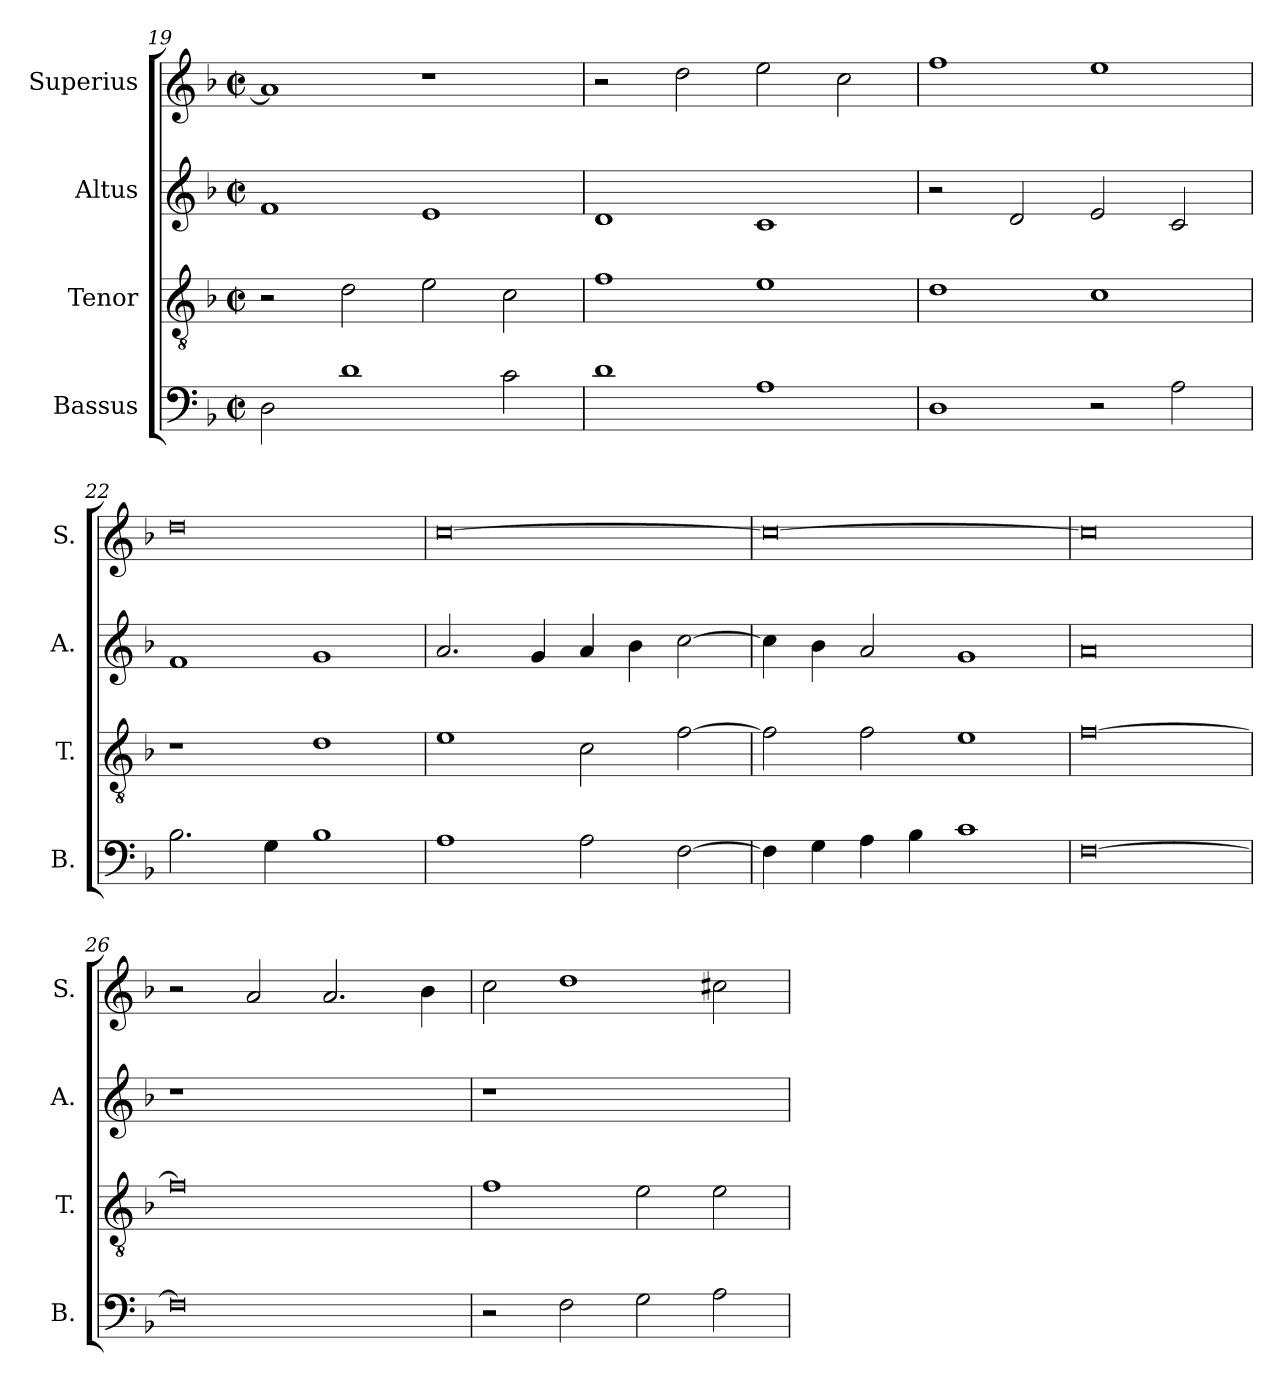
**kern	**kern	**kern	**kern
*part4	*part3	*part2	*part1
*staff4	*staff3	*staff2	*staff1
*I"Bassus	*I"Tenor	*I"Altus	*I"Superius
*I'B.	*I'T.	*I'A.	*I'S.
*clefF4	*clefGv2	*clefG2	*clefG2
*	*ITrd7c12	*	*
*k[b-]	*k[b-]	*k[b-]	*k[b-]
*F:	*F:	*F:	*F:
*M2/2	*M2/2	*M2/2	*M2/2
*met(c|)	*met(c|)	*met(c|)	*met(c|)
=19	=19	=19	=19
2Di\	2r	1fi	1ai]
1di	2Di\	.	.
.	2Ei\	1ei	1r
2ci\	2Ci\	.	.
=20	=20	=20	=20
1di	1Fi	1di	2r
.	.	.	2ddi\
1Ai	1Ei	1ci	2eei\
.	.	.	2cci\
!!LO:PB:g=z
=21	=21	=21	=21
1Di	1Di	2r	1ffi
.	.	2di/	.
2r	1Ci	2ei/	1eei
2Ai\	.	2ci/	.
=22	=22	=22	=22
2.B-i\	1r	1fi	0ddi
4Gi\	.	.	.
1B-i	1Di	1gi	.
=23	=23	=23	=23
1Ai	1Ei	2.ai/	[>0cci
.	.	4gi/	.
2Ai\	2Ci\	4ai/	.
.	.	4b-i\	.
[>2Fi\	[>2Fi\	[>2cci\	.
=24	=24	=24	=24
4Fi\]	2Fi\]	4cci\]	0cci_>
4Gi\	.	4b-i\	.
4Ai\	2Fi\	2ai/	.
4B-i\	.	.	.
1ci	1Ei	1gi	.
=25	=25	=25	=25
[>0Fi	[>0Fi	0ai	0cci]
=26	=26	=26	=26
!	!	!LO:N:vis=1	!
0Fi]	0Fi]	1r	2r
.	.	.	2ai/
.	.	1ryy	2.ai/
.	.	.	4b-i\
!!LO:LB:g=z
=27	=27	=27	=27
!	!	!LO:N:vis=1	!
2r	1Fi	1r	2cci\
2Fi\	.	.	1ddi
2Gi\	2Ei\	1ryy	.
2Ai\	2Ei\	.	2cc#Xi\
=	=	=	=
*-	*-	*-	*-
